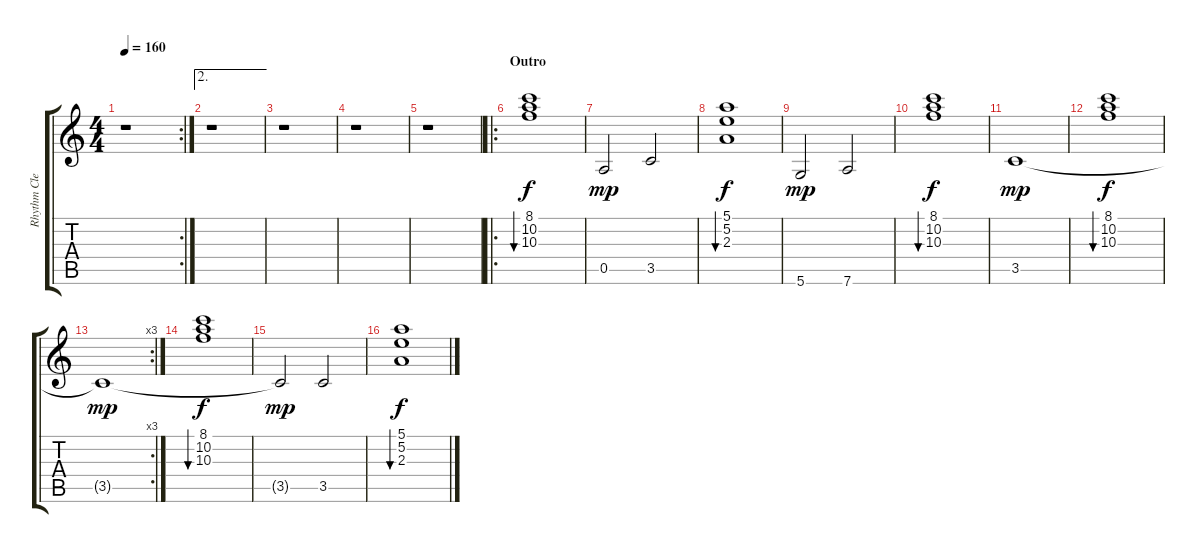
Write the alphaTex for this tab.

\track ("Rhythm Clean" "Rhythm Cle") {instrument acousticguitarsteel}
\staff {score tabs}
\tuning (E4 B3 G3 D3 A2 D2) {hide}
\rc 2
\ts (4 4)
\tempo 160
\clef g2
\ks c
r.1{dy f} |
\ae 2
r.1 |
r.1 |
r.1 |
r.1 |
\ro
\section ("" "Outro")
(8.1 10.2 10.3).1{bu 240} |
0.5.2{dy mp} 3.5.2 |
(5.1 5.2 2.3).1{bu 240 dy f} |
5.6.2{dy mp} 7.6.2 |
(8.1 10.2 10.3).1{bu 240 dy f} |
3.5.1{dy mp} |
(8.1 10.2 10.3).1{bu 240 dy f} |
\rc 3
3.5{t}.1{dy mp} |
(8.1 10.2 10.3).1{bu 240 dy f} |
3.5{t}.2{dy mp} 3.5.2 |
(5.1 5.2 2.3).1{bu 240 dy f}
